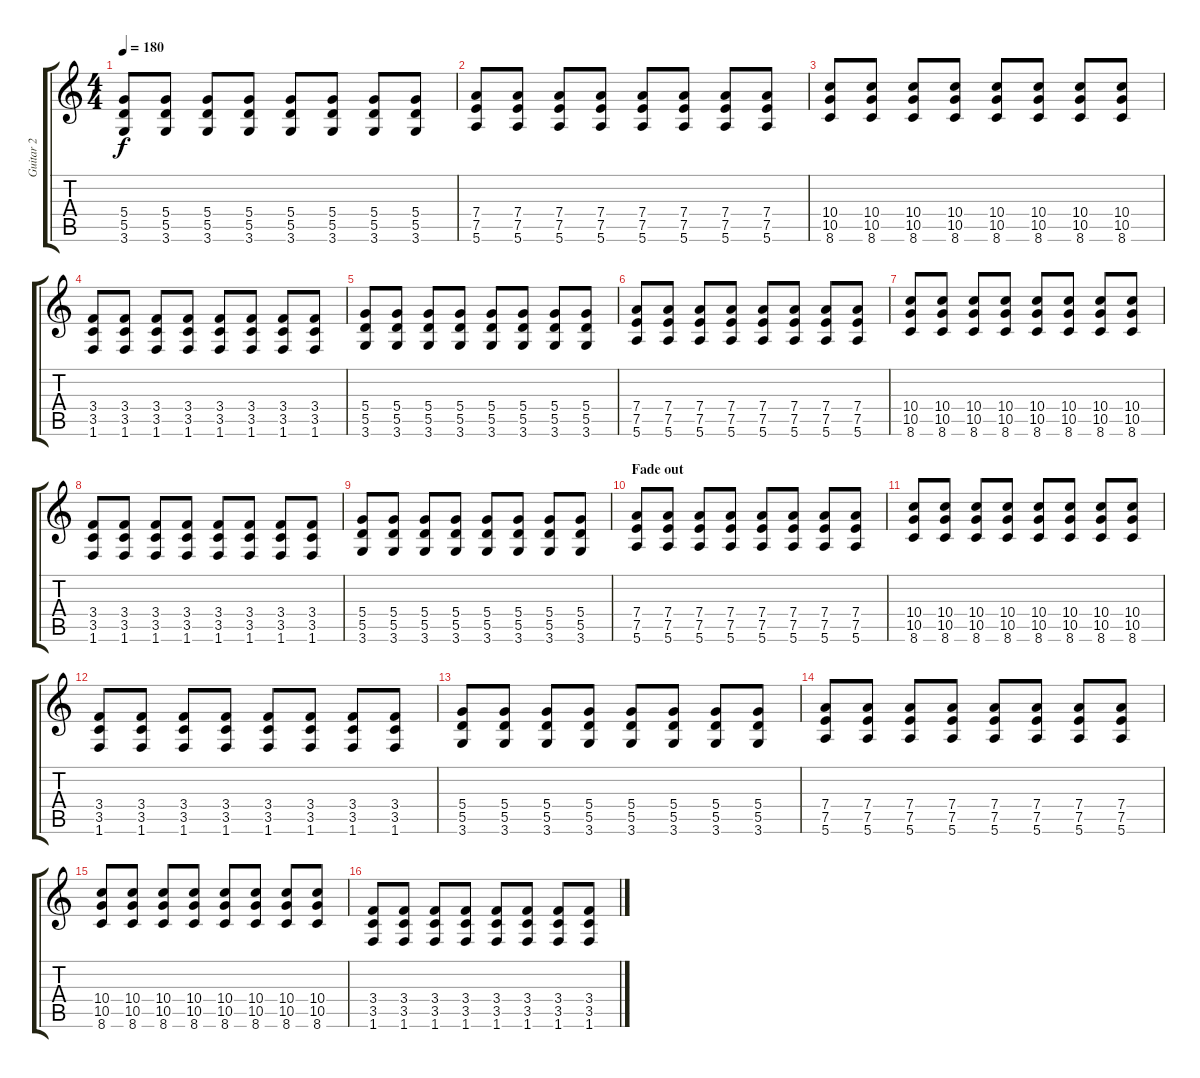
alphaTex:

\track ("Guitar 2" "Guitar 2") {instrument overdrivenguitar}
\staff {score tabs}
\tuning (E4 B3 G3 D3 A2 E2) {hide}
\ts (4 4)
\tempo 180
\clef g2
\ks c
(5.4 5.5 3.6).8{dy f} (5.4 5.5 3.6).8 (5.4 5.5 3.6).8 (5.4 5.5 3.6).8 (5.4 5.5 3.6).8 (5.4 5.5 3.6).8 (5.4 5.5 3.6).8 (5.4 5.5 3.6).8 |
(7.4 7.5 5.6).8 (7.4 7.5 5.6).8 (7.4 7.5 5.6).8 (7.4 7.5 5.6).8 (7.4 7.5 5.6).8 (7.4 7.5 5.6).8 (7.4 7.5 5.6).8 (7.4 7.5 5.6).8 |
(10.4 10.5 8.6).8 (10.4 10.5 8.6).8 (10.4 10.5 8.6).8 (10.4 10.5 8.6).8 (10.4 10.5 8.6).8 (10.4 10.5 8.6).8 (10.4 10.5 8.6).8 (10.4 10.5 8.6).8 |
(3.4 3.5 1.6).8 (3.4 3.5 1.6).8 (3.4 3.5 1.6).8 (3.4 3.5 1.6).8 (3.4 3.5 1.6).8 (3.4 3.5 1.6).8 (3.4 3.5 1.6).8 (3.4 3.5 1.6).8 |
(5.4 5.5 3.6).8 (5.4 5.5 3.6).8 (5.4 5.5 3.6).8 (5.4 5.5 3.6).8 (5.4 5.5 3.6).8 (5.4 5.5 3.6).8 (5.4 5.5 3.6).8 (5.4 5.5 3.6).8 |
(7.4 7.5 5.6).8 (7.4 7.5 5.6).8 (7.4 7.5 5.6).8 (7.4 7.5 5.6).8 (7.4 7.5 5.6).8 (7.4 7.5 5.6).8 (7.4 7.5 5.6).8 (7.4 7.5 5.6).8 |
(10.4 10.5 8.6).8 (10.4 10.5 8.6).8 (10.4 10.5 8.6).8 (10.4 10.5 8.6).8 (10.4 10.5 8.6).8 (10.4 10.5 8.6).8 (10.4 10.5 8.6).8 (10.4 10.5 8.6).8 |
(3.4 3.5 1.6).8 (3.4 3.5 1.6).8 (3.4 3.5 1.6).8 (3.4 3.5 1.6).8 (3.4 3.5 1.6).8 (3.4 3.5 1.6).8 (3.4 3.5 1.6).8 (3.4 3.5 1.6).8 |
(5.4 5.5 3.6).8 (5.4 5.5 3.6).8 (5.4 5.5 3.6).8 (5.4 5.5 3.6).8 (5.4 5.5 3.6).8 (5.4 5.5 3.6).8 (5.4 5.5 3.6).8 (5.4 5.5 3.6).8 |
\section ("" "Fade out")
(7.4 7.5 5.6).8 (7.4 7.5 5.6).8 (7.4 7.5 5.6).8 (7.4 7.5 5.6).8 (7.4 7.5 5.6).8 (7.4 7.5 5.6).8 (7.4 7.5 5.6).8 (7.4 7.5 5.6).8 |
(10.4 10.5 8.6).8 (10.4 10.5 8.6).8 (10.4 10.5 8.6).8 (10.4 10.5 8.6).8 (10.4 10.5 8.6).8 (10.4 10.5 8.6).8 (10.4 10.5 8.6).8 (10.4 10.5 8.6).8 |
(3.4 3.5 1.6).8 (3.4 3.5 1.6).8 (3.4 3.5 1.6).8 (3.4 3.5 1.6).8 (3.4 3.5 1.6).8 (3.4 3.5 1.6).8 (3.4 3.5 1.6).8 (3.4 3.5 1.6).8 |
(5.4 5.5 3.6).8 (5.4 5.5 3.6).8 (5.4 5.5 3.6).8 (5.4 5.5 3.6).8 (5.4 5.5 3.6).8 (5.4 5.5 3.6).8 (5.4 5.5 3.6).8 (5.4 5.5 3.6).8 |
(7.4 7.5 5.6).8 (7.4 7.5 5.6).8 (7.4 7.5 5.6).8 (7.4 7.5 5.6).8 (7.4 7.5 5.6).8 (7.4 7.5 5.6).8 (7.4 7.5 5.6).8 (7.4 7.5 5.6).8 |
(10.4 10.5 8.6).8 (10.4 10.5 8.6).8 (10.4 10.5 8.6).8 (10.4 10.5 8.6).8 (10.4 10.5 8.6).8 (10.4 10.5 8.6).8 (10.4 10.5 8.6).8 (10.4 10.5 8.6).8 |
(3.4 3.5 1.6).8 (3.4 3.5 1.6).8 (3.4 3.5 1.6).8 (3.4 3.5 1.6).8 (3.4 3.5 1.6).8 (3.4 3.5 1.6).8 (3.4 3.5 1.6).8 (3.4{ss} 3.5{ss} 1.6{ss}).8
